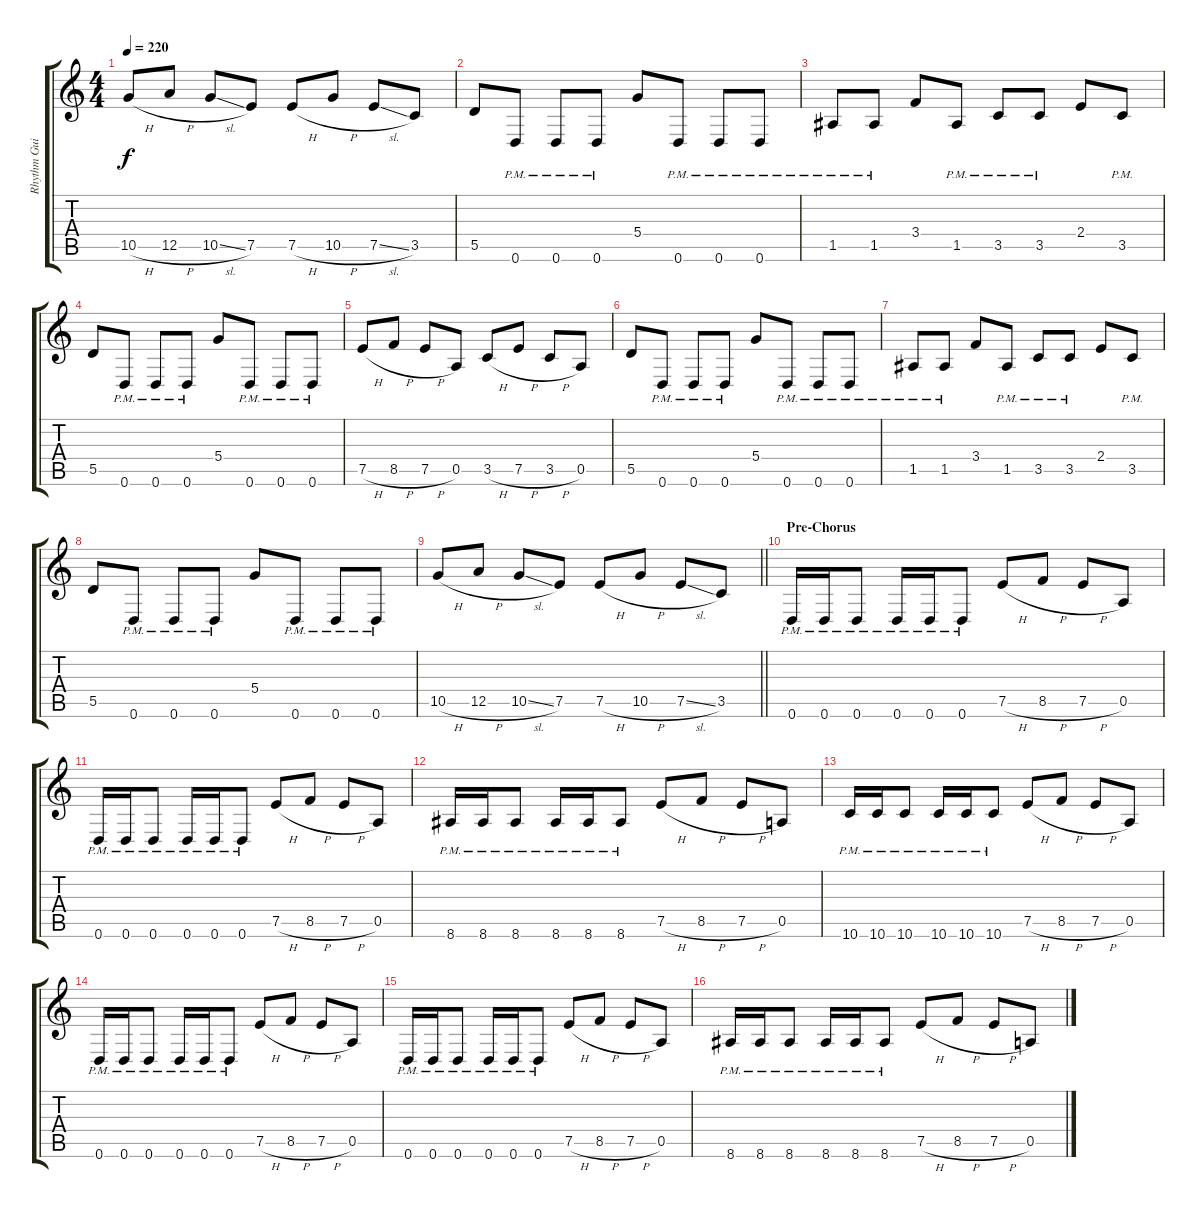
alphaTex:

\track ("Rhythm Guitar I" "Rhythm Gui") {instrument overdrivenguitar}
\staff {score tabs}
\tuning (E4 B3 G3 D3 A2 D2) {hide}
\ts (4 4)
\tempo 220
\clef g2
\ks c
10.5{h}.8{dy f} 12.5{h}.8 10.5{sl}.8 7.5.8 7.5{h}.8 10.5{h}.8 7.5{sl}.8 3.5.8 |
5.5.8 0.6{pm}.8 0.6{pm}.8 0.6{pm}.8 5.4.8 0.6{pm}.8 0.6{pm}.8 0.6{pm}.8 |
1.5{pm}.8 1.5{pm}.8 3.4.8 1.5{pm}.8 3.5{pm}.8 3.5{pm}.8 2.4.8 3.5{pm}.8 |
5.5.8 0.6{pm}.8 0.6{pm}.8 0.6{pm}.8 5.4.8 0.6{pm}.8 0.6{pm}.8 0.6{pm}.8 |
7.5{h}.8 8.5{h}.8 7.5{h}.8 0.5.8 3.5{h}.8 7.5{h}.8 3.5{h}.8 0.5.8 |
5.5.8 0.6{pm}.8 0.6{pm}.8 0.6{pm}.8 5.4.8 0.6{pm}.8 0.6{pm}.8 0.6{pm}.8 |
1.5{pm}.8 1.5{pm}.8 3.4.8 1.5{pm}.8 3.5{pm}.8 3.5{pm}.8 2.4.8 3.5{pm}.8 |
5.5.8 0.6{pm}.8 0.6{pm}.8 0.6{pm}.8 5.4.8 0.6{pm}.8 0.6{pm}.8 0.6{pm}.8 |
\barLineRight lightlight
10.5{h}.8 12.5{h}.8 10.5{sl}.8 7.5.8 7.5{h}.8 10.5{h}.8 7.5{sl}.8 3.5.8 |
\section ("" "Pre-Chorus")
0.6{pm}.16 0.6{pm}.16 0.6{pm}.8 0.6{pm}.16 0.6{pm}.16 0.6{pm}.8 7.5{h}.8 8.5{h}.8 7.5{h}.8 0.5.8 |
0.6{pm}.16 0.6{pm}.16 0.6{pm}.8 0.6{pm}.16 0.6{pm}.16 0.6{pm}.8 7.5{h}.8 8.5{h}.8 7.5{h}.8 0.5.8 |
8.6{pm}.16 8.6{pm}.16 8.6{pm}.8 8.6{pm}.16 8.6{pm}.16 8.6{pm}.8 7.5{h}.8 8.5{h}.8 7.5{h}.8 0.5.8 |
10.6{pm}.16 10.6{pm}.16 10.6{pm}.8 10.6{pm}.16 10.6{pm}.16 10.6{pm}.8 7.5{h}.8 8.5{h}.8 7.5{h}.8 0.5.8 |
0.6{pm}.16 0.6{pm}.16 0.6{pm}.8 0.6{pm}.16 0.6{pm}.16 0.6{pm}.8 7.5{h}.8 8.5{h}.8 7.5{h}.8 0.5.8 |
0.6{pm}.16 0.6{pm}.16 0.6{pm}.8 0.6{pm}.16 0.6{pm}.16 0.6{pm}.8 7.5{h}.8 8.5{h}.8 7.5{h}.8 0.5.8 |
8.6{pm}.16 8.6{pm}.16 8.6{pm}.8 8.6{pm}.16 8.6{pm}.16 8.6{pm}.8 7.5{h}.8 8.5{h}.8 7.5{h}.8 0.5.8
